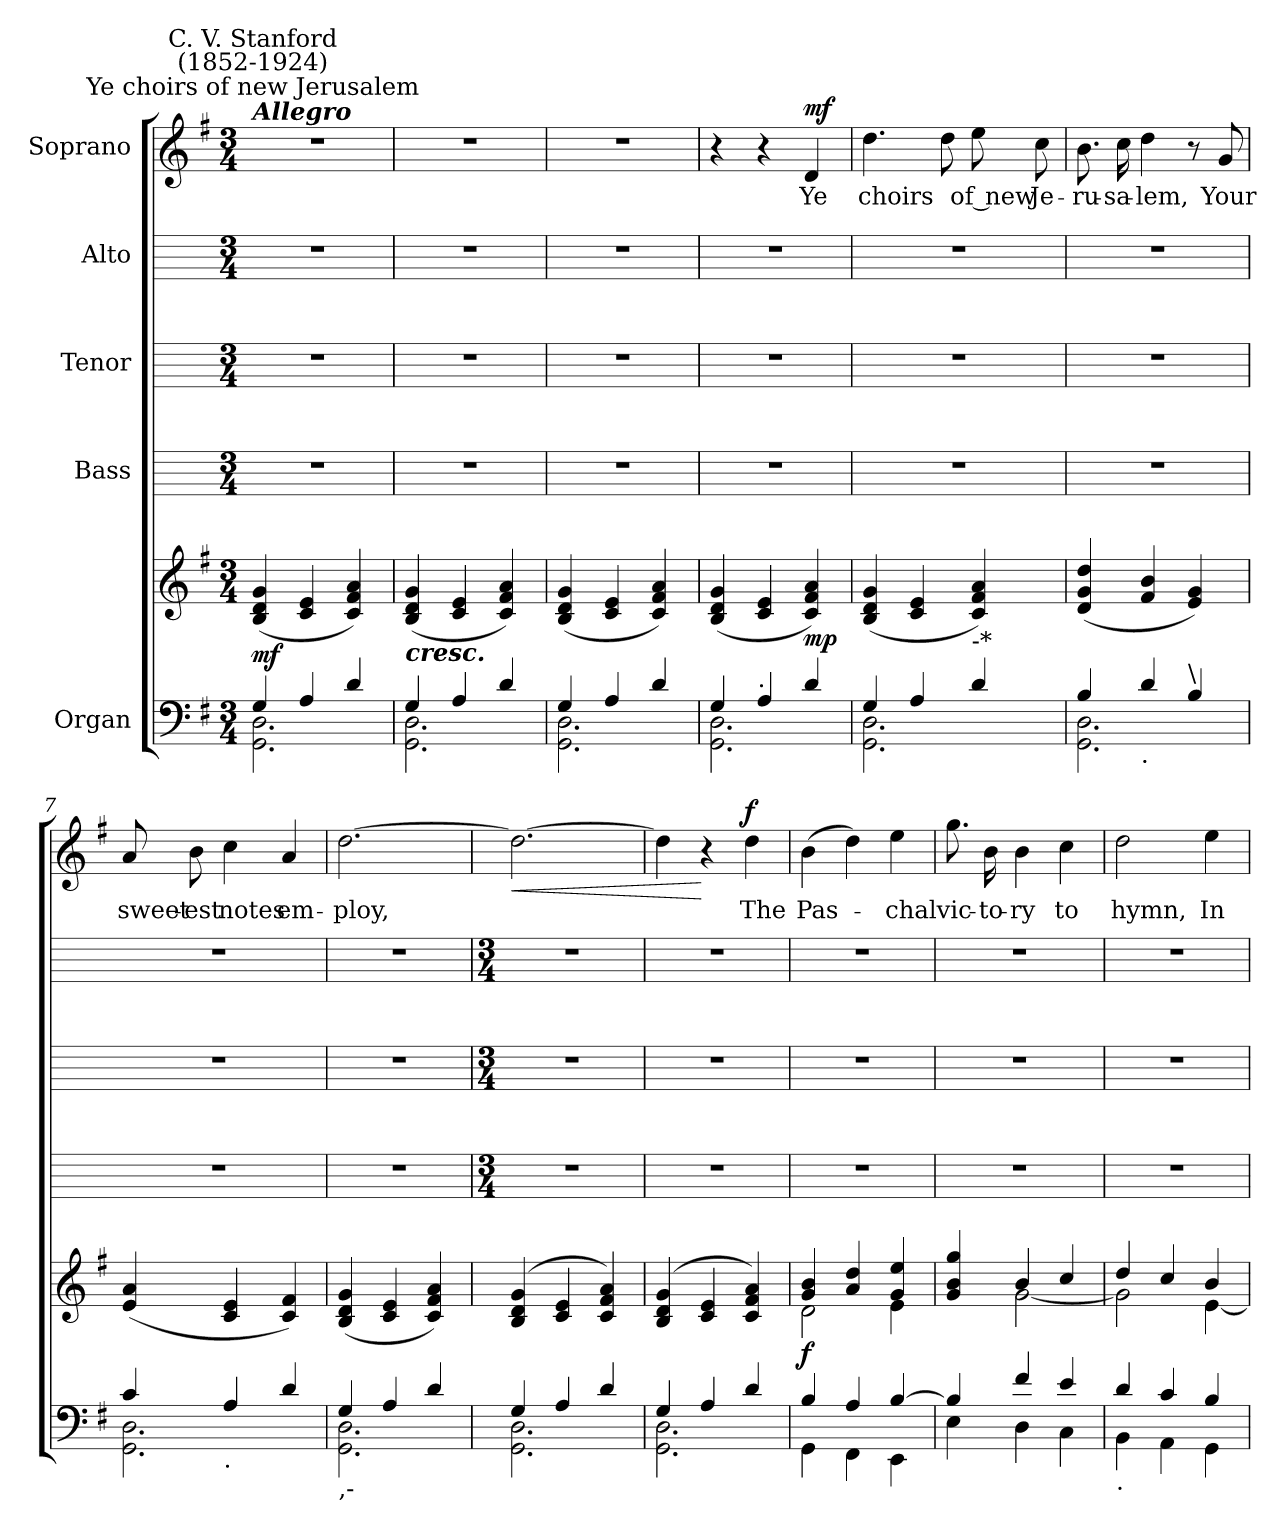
**kern	**kern	**dynam	**kern	**kern	**kern	**kern	**text	**dynam
*part5	*part5	*part5	*part4	*part3	*part2	*part1	*part1	*part1
*staff6	*staff5	*staff5/6	*staff4	*staff3	*staff2	*staff1	*staff1	*staff1
*I"Organ	*	*	*I"Bass	*I"Tenor	*I"Alto	*I"Soprano	*	*
*clefF4	*clefG2	*	*	*	*	*clefG2	*	*
*k[f#]	*k[f#]	*	*	*	*	*k[f#]	*	*
*G:	*G:	*	*	*	*	*G:	*	*
*M3/4	*M3/4	*	*M3/4	*M3/4	*M3/4	*M3/4	*	*
=1	=1	=1	=1	=1	=1	=1	=1	=1
*^	*	*	*	*	*	*	*	*
!	!	!	!	!	!	!	!LO:TX:a:Bi:t=Allegro	!	!
!	!	!	!	!	!	!	!LO:TX:a:cj:t=Ye choirs of new Jerusalem	!	!
!	!	!	!	!	!	!	!LO:TX:a:cj:t=C. V. Stanford\n(1852-1924)	!	!
!	!	!	!LO:DY:b	!	!	!	!LO:N:vis=1	!	!
4G/	2.GG\ 2.D\	(<4B 4d 4g	mf	2.r	2.r	2.r	2.r	.	.
4A/	.	4c 4e	.	.	.	.	.	.	.
4d/	.	4c 4f# 4a)	.	.	.	.	.	.	.
=2	=2	=2	=2	=2	=2	=2	=2	=2	=2
!	!	!LO:TX:b:Bi:t=cresc.	!	!	!	!	!	!	!
!	!	!	!	!	!	!	!LO:N:vis=1	!	!
4G/	2.GG\ 2.D\	(<4B 4d 4g	.	2.r	2.r	2.r	2.r	.	.
4A/	.	4c 4e	.	.	.	.	.	.	.
4d/	.	4c 4f# 4a)	.	.	.	.	.	.	.
=3	=3	=3	=3	=3	=3	=3	=3	=3	=3
!	!	!	!	!	!	!	!LO:N:vis=1	!	!
4G/	2.GG\ 2.D\	(<4B 4d 4g	.	2.r	2.r	2.r	2.r	.	.
4A/	.	4c 4e	.	.	.	.	.	.	.
4d/	.	4c 4f# 4a)	.	.	.	.	.	.	.
=4	=4	=4	=4	=4	=4	=4	=4	=4	=4
4G/	2.GG\ 2.D\	(<4B 4d 4g	.	2.r	2.r	2.r	4r	.	.
!LO:TX:a:t=.	!	!	!	!	!	!	!	!	!
4A/	.	4c 4e	.	.	.	.	4r	.	.
!	!	!	!LO:DY:b	!	!	!	!	!LO:LY:b	!LO:DY:b
4d/	.	4c 4f# 4a)	mp	.	.	.	4d	Ye	mf
=5	=5	=5	=5	=5	=5	=5	=5	=5	=5
!	!	!	!	!	!	!	!	!LO:LY:b	!
4G/	2.GG\ 2.D\	(<4B 4d 4g	.	2.r	2.r	2.r	4.dd	choirs	.
4A/	.	4c 4e	.	.	.	.	.	.	.
.	.	.	.	.	.	.	8dd	.	.
!	!	!LO:TX:b:t=-*	!	!	!	!	!	!	!
!	!	!	!	!	!	!	!	!LO:LY:b	!
4d/	.	4c 4f# 4a)	.	.	.	.	8ee	of new	.
!	!	!	!	!	!	!	!	!LO:LY:b	!
.	.	.	.	.	.	.	8cc	Je-	.
=6	=6	=6	=6	=6	=6	=6	=6	=6	=6
!	!	!	!	!	!	!	!	!LO:LY:b	!
4B/	2.GG\ 2.D\	(<4d 4g 4dd	.	2.r	2.r	2.r	8.b	-ru-	.
!	!	!	!	!	!	!	!	!LO:LY:b	!
.	.	.	.	.	.	.	16cc	-sa-	.
!LO:TX:b:t=.	!	!	!	!	!	!	!	!	!
!	!	!	!	!	!	!	!	!LO:LY:b	!
4d/	.	4f# 4b	.	.	.	.	4dd	-lem,	.
!LO:TX:a:t=\	!	!	!	!	!	!	!	!	!
4B/	.	4e 4g)	.	.	.	.	8r	.	.
!	!	!	!	!	!	!	!	!LO:LY:b	!
.	.	.	.	.	.	.	8g	Your	.
=7	=7	=7	=7	=7	=7	=7	=7	=7	=7
!	!	!	!	!	!	!	!	!LO:LY:b	!
4c/	2.GG\ 2.D\	(<4e 4a	.	2.r	2.r	2.r	8a	sweet-	.
!	!	!	!	!	!	!	!	!LO:LY:b	!
.	.	.	.	.	.	.	8b	-est	.
!LO:TX:b:t=.	!	!	!	!	!	!	!	!	!
!	!	!	!	!	!	!	!	!LO:LY:b	!
4A/	.	4c 4e	.	.	.	.	4cc	notes	.
!	!	!	!	!	!	!	!	!LO:LY:b	!
4d/	.	4c 4f#)	.	.	.	.	4a	em-	.
=8	=8	=8	=8	=8	=8	=8	=8	=8	=8
!LO:TX:b:t=,-	!	!	!	!	!	!	!	!	!
!	!	!	!	!	!	!	!	!LO:LY:b	!
4G/	2.GG\ 2.D\	(<4B 4d 4g	.	2.r	2.r	2.r	[2.dd	-ploy,	.
4A/	.	4c 4e	.	.	.	.	.	.	.
4d/	.	4c 4f# 4a)	.	.	.	.	.	.	.
*v	*v	*	*	*	*	*	*	*	*
!!LO:LB:g=z
=9	=9	=9	=9	=9	=9	=9	=9	=9
*	*	*	*M3/4	*M3/4	*M3/4	*	*	*
*^	*^	*	*	*	*	*	*	*
!	!LO:N:vis=1	!	!LO:N:vis=1	!	!	!	!	!	!	!LO:HP:b
*	*^	*	*	*	*	*	*	*	*	*
4G/	2.ryy	2.GG\ 2.D\	(<4B/ 4d/ 4g/	2.ryy	.	2.r	2.r	2.r	2.dd_	.	<
4A/	.	.	4c/ 4e/	.	.	.	.	.	.	.	.
4d/	.	.	4c/ 4f#/ 4a/)	.	.	.	.	.	.	.	.
=10	=10	=10	=10	=10	=10	=10	=10	=10	=10	=10	=10
!	!LO:N:vis=1	!	!	!LO:N:vis=1	!	!	!	!	!	!	!
4G/	2.ryy	2.GG\ 2.D\	(<4B/ 4d/ 4g/	2.ryy	.	2.r	2.r	2.r	4dd]	.	.
4A/	.	.	4c/ 4e/	.	.	.	.	.	4r	.	[
!	!	!	!	!	!	!	!	!	!	!LO:LY:b	!LO:DY:b
4d/	.	.	4c/ 4f#/ 4a/)	.	.	.	.	.	4dd	The	f
=11	=11	=11	=11	=11	=11	=11	=11	=11	=11	=11	=11
!	!LO:N:vis=1	!	!	!	!LO:DY:b	!	!	!	!	!LO:LY:b	!
4B/	2.ryy	4GG\	4g/ 4b/	2d\	f	2.r	2.r	2.r	(>4b	Pas-	.
4A/	.	4FF#\	4a/ 4dd/	.	.	.	.	.	4dd)	.	.
!	!	!	!	!	!	!	!	!	!	!LO:LY:b	!
[4B/	.	4EE\	4g/ 4ee/	4e\	.	.	.	.	4ee	chal	.
=12	=12	=12	=12	=12	=12	=12	=12	=12	=12	=12	=12
!	!LO:N:vis=1	!	!	!	!	!	!	!	!	!LO:LY:b	!
4B/]	2.ryy	4E\	4g/ 4b/ 4gg/	4ryy	.	2.r	2.r	2.r	8.gg	vic-	.
!	!	!	!	!	!	!	!	!	!	!LO:LY:b	!
.	.	.	.	.	.	.	.	.	16b	-to-	.
!	!	!	!	!	!	!	!	!	!	!LO:LY:b	!
4f#/	.	4D\	4b/	[2g\	.	.	.	.	4b	-ry	.
!	!	!	!	!	!	!	!	!	!	!LO:LY:b	!
4e/	.	4C\	4cc/	.	.	.	.	.	4cc	to	.
=13	=13	=13	=13	=13	=13	=13	=13	=13	=13	=13	=13
!LO:TX:b:t=.	!	!	!	!	!	!	!	!	!	!	!
!	!LO:N:vis=1	!	!	!	!	!	!	!	!	!LO:LY:b	!
4d/	2.ryy	4BB\	4dd/	2g\]	.	2.r	2.r	2.r	2dd	hymn,	.
4c/	.	4AA\	4cc/	.	.	.	.	.	.	.	.
!	!	!	!	!	!	!	!	!	!	!LO:LY:b	!
4B/	.	4GG\	4b/	[4e\	.	.	.	.	4ee	In	.
*v	*v	*v	*	*	*	*	*	*	*	*	*
*	*v	*v	*	*	*	*	*	*	*
=	=	=	=	=	=	=	=	=
*-	*-	*-	*-	*-	*-	*-	*-	*-
